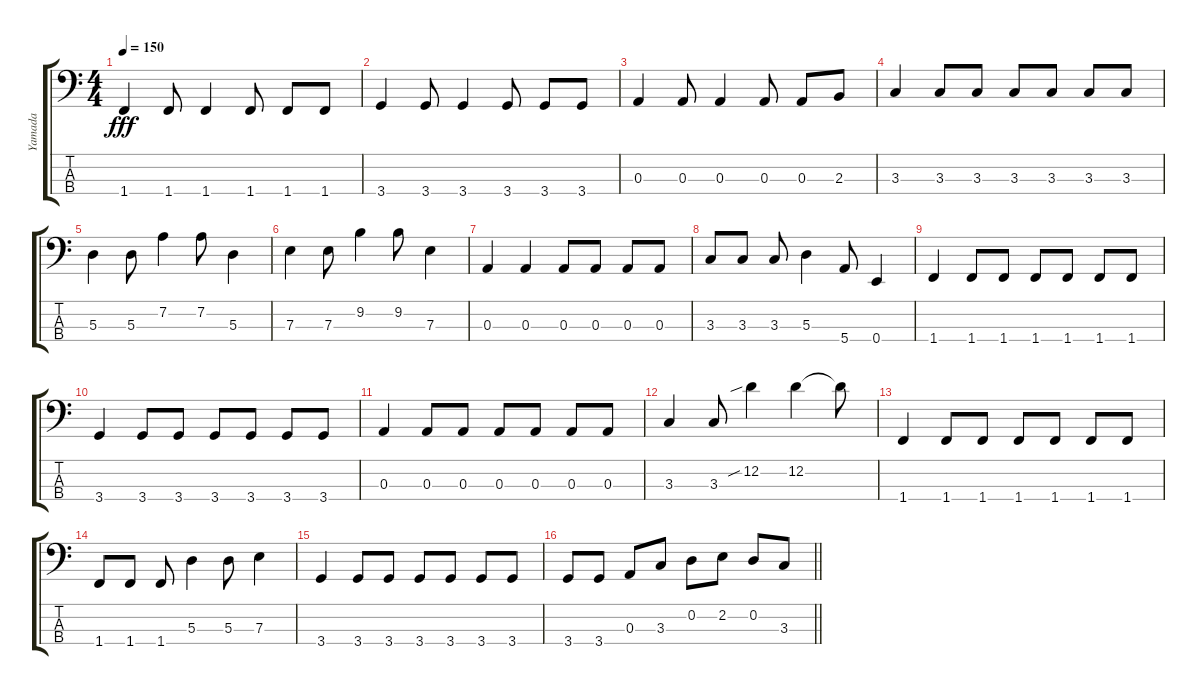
\track ("Yamada" "Yamada") {instrument electricbasspick}
\staff {score tabs}
\tuning (G2 D2 A1 E1) {hide}
\ts (4 4)
\tempo 150
\clef f4
\ks c
1.4.4{dy fff} 1.4.8 1.4.4 1.4.8 1.4.8 1.4.8 |
3.4.4 3.4.8 3.4.4 3.4.8 3.4.8 3.4.8 |
0.3.4 0.3.8 0.3.4 0.3.8 0.3.8 2.3.8 |
3.3.4 3.3.8 3.3.8 3.3.8 3.3.8 3.3.8 3.3.8 |
5.3.4 5.3.8 7.2.4 7.2.8 5.3.4 |
7.3.4 7.3.8 9.2.4 9.2.8 7.3.4 |
0.3.4 0.3.4 0.3.8 0.3.8 0.3.8 0.3.8 |
3.3.8 3.3.8 3.3.8 5.3.4 5.4.8 0.4.4 |
1.4.4 1.4.8 1.4.8 1.4.8 1.4.8 1.4.8 1.4.8 |
3.4.4 3.4.8 3.4.8 3.4.8 3.4.8 3.4.8 3.4.8 |
0.3.4 0.3.8 0.3.8 0.3.8 0.3.8 0.3.8 0.3.8 |
3.3.4 3.3.8 12.2{sib}.4 12.2.4 12.2{t}.8 |
1.4.4 1.4.8 1.4.8 1.4.8 1.4.8 1.4.8 1.4.8 |
1.4.8 1.4.8 1.4.8 5.3.4 5.3.8 7.3.4 |
3.4.4 3.4.8 3.4.8 3.4.8 3.4.8 3.4.8 3.4.8 |
\barLineRight lightlight
3.4.8 3.4.8 0.3.8 3.3.8 0.2.8 2.2.8 0.2.8 3.3.8
